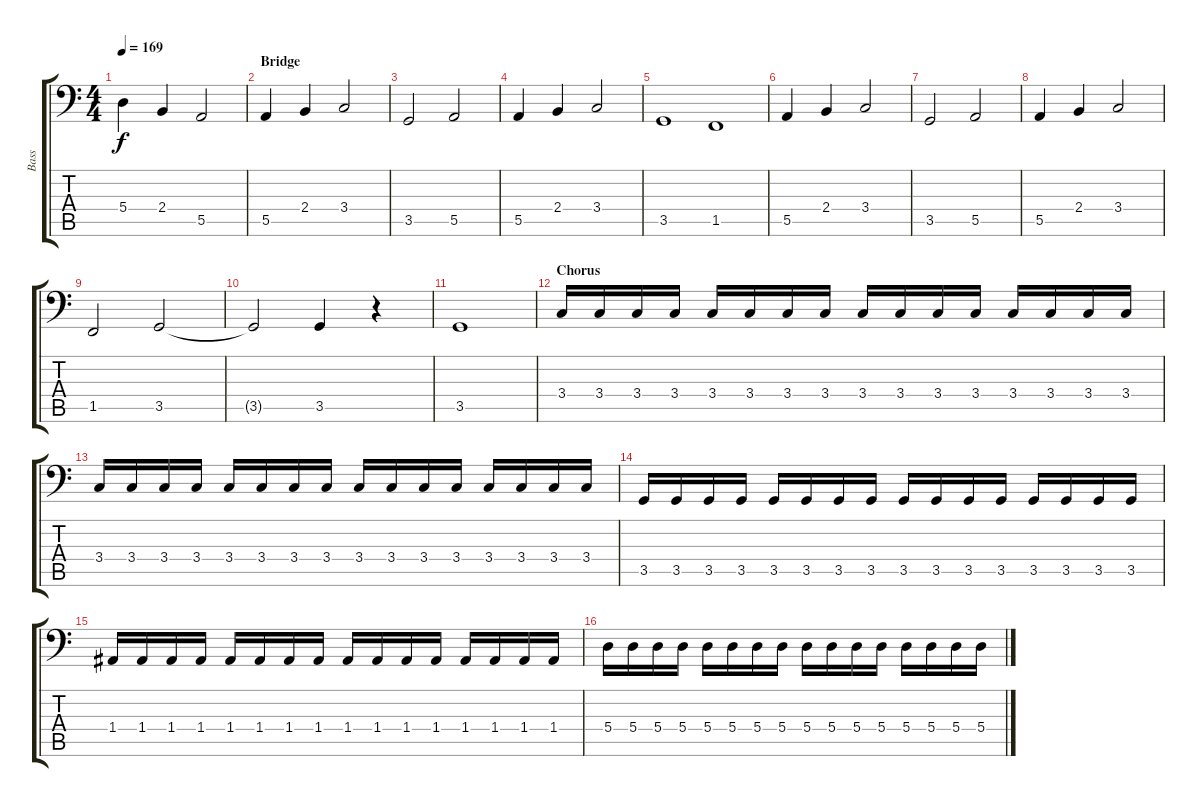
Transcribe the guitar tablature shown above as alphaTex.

\track ("Bass" "Bass") {instrument electricbassfinger}
\staff {score tabs}
\tuning (C3 G2 D2 A1 E1 B0) {hide}
\ts (4 4)
\tempo 169
\clef f4
\ks c
5.4.4{dy f} 2.4.4 5.5.2 |
\section ("" "Bridge")
5.5.4 2.4.4 3.4.2 |
3.5.2 5.5.2 |
5.5.4 2.4.4 3.4.2 |
3.5.1 1.5.1 |
5.5.4 2.4.4 3.4.2 |
3.5.2 5.5.2 |
5.5.4 2.4.4 3.4.2 |
1.5.2 3.5.2 |
3.5{t}.2 3.5.4 r.4 |
3.5.1 |
\section ("" "Chorus")
3.4.16 3.4.16 3.4.16 3.4.16 3.4.16 3.4.16 3.4.16 3.4.16 3.4.16 3.4.16 3.4.16 3.4.16 3.4.16 3.4.16 3.4.16 3.4.16 |
3.4.16 3.4.16 3.4.16 3.4.16 3.4.16 3.4.16 3.4.16 3.4.16 3.4.16 3.4.16 3.4.16 3.4.16 3.4.16 3.4.16 3.4.16 3.4.16 |
3.5.16 3.5.16 3.5.16 3.5.16 3.5.16 3.5.16 3.5.16 3.5.16 3.5.16 3.5.16 3.5.16 3.5.16 3.5.16 3.5.16 3.5.16 3.5.16 |
1.4.16 1.4.16 1.4.16 1.4.16 1.4.16 1.4.16 1.4.16 1.4.16 1.4.16 1.4.16 1.4.16 1.4.16 1.4.16 1.4.16 1.4.16 1.4.16 |
5.4.16 5.4.16 5.4.16 5.4.16 5.4.16 5.4.16 5.4.16 5.4.16 5.4.16 5.4.16 5.4.16 5.4.16 5.4.16 5.4.16 5.4.16 5.4.16
